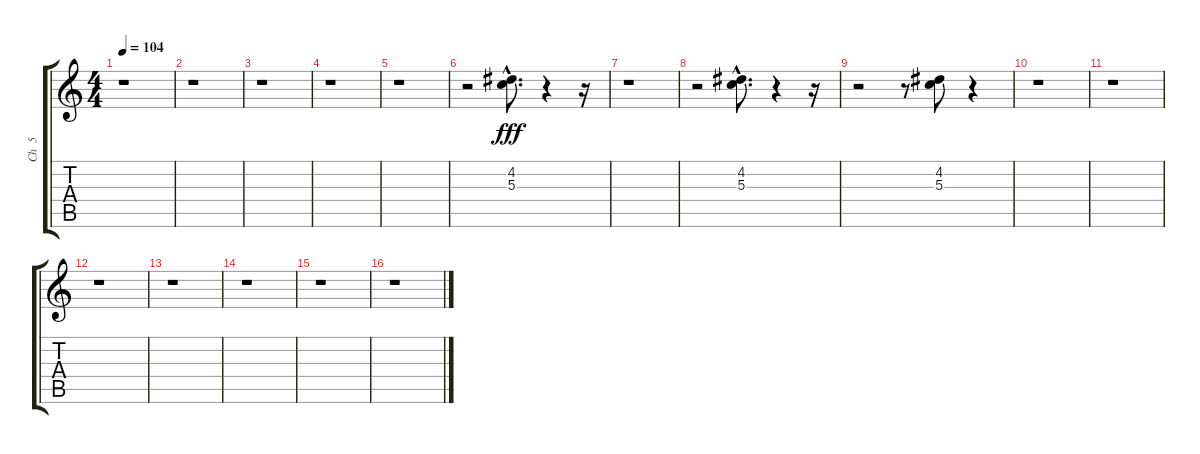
\track ("Ch  5   " "Ch  5   ") {instrument electricbasspick}
\staff {score tabs}
\tuning (E4 B3 G3 D3 A2 E2) {hide}
\ts (4 4)
\tempo 104
\clef g2
\ks c
r.1{dy fff} |
r.1 |
r.1 |
r.1 |
r.1 |
r.2 (4.2{hac} 5.3{hac}).8{d} r.4 r.16 |
r.1 |
r.2 (4.2{hac} 5.3{hac}).8{d} r.4 r.16 |
r.2 r.8 (4.2 5.3).8 r.4 |
r.1 |
r.1 |
r.1 |
r.1 |
r.1 |
r.1 |
r.1
